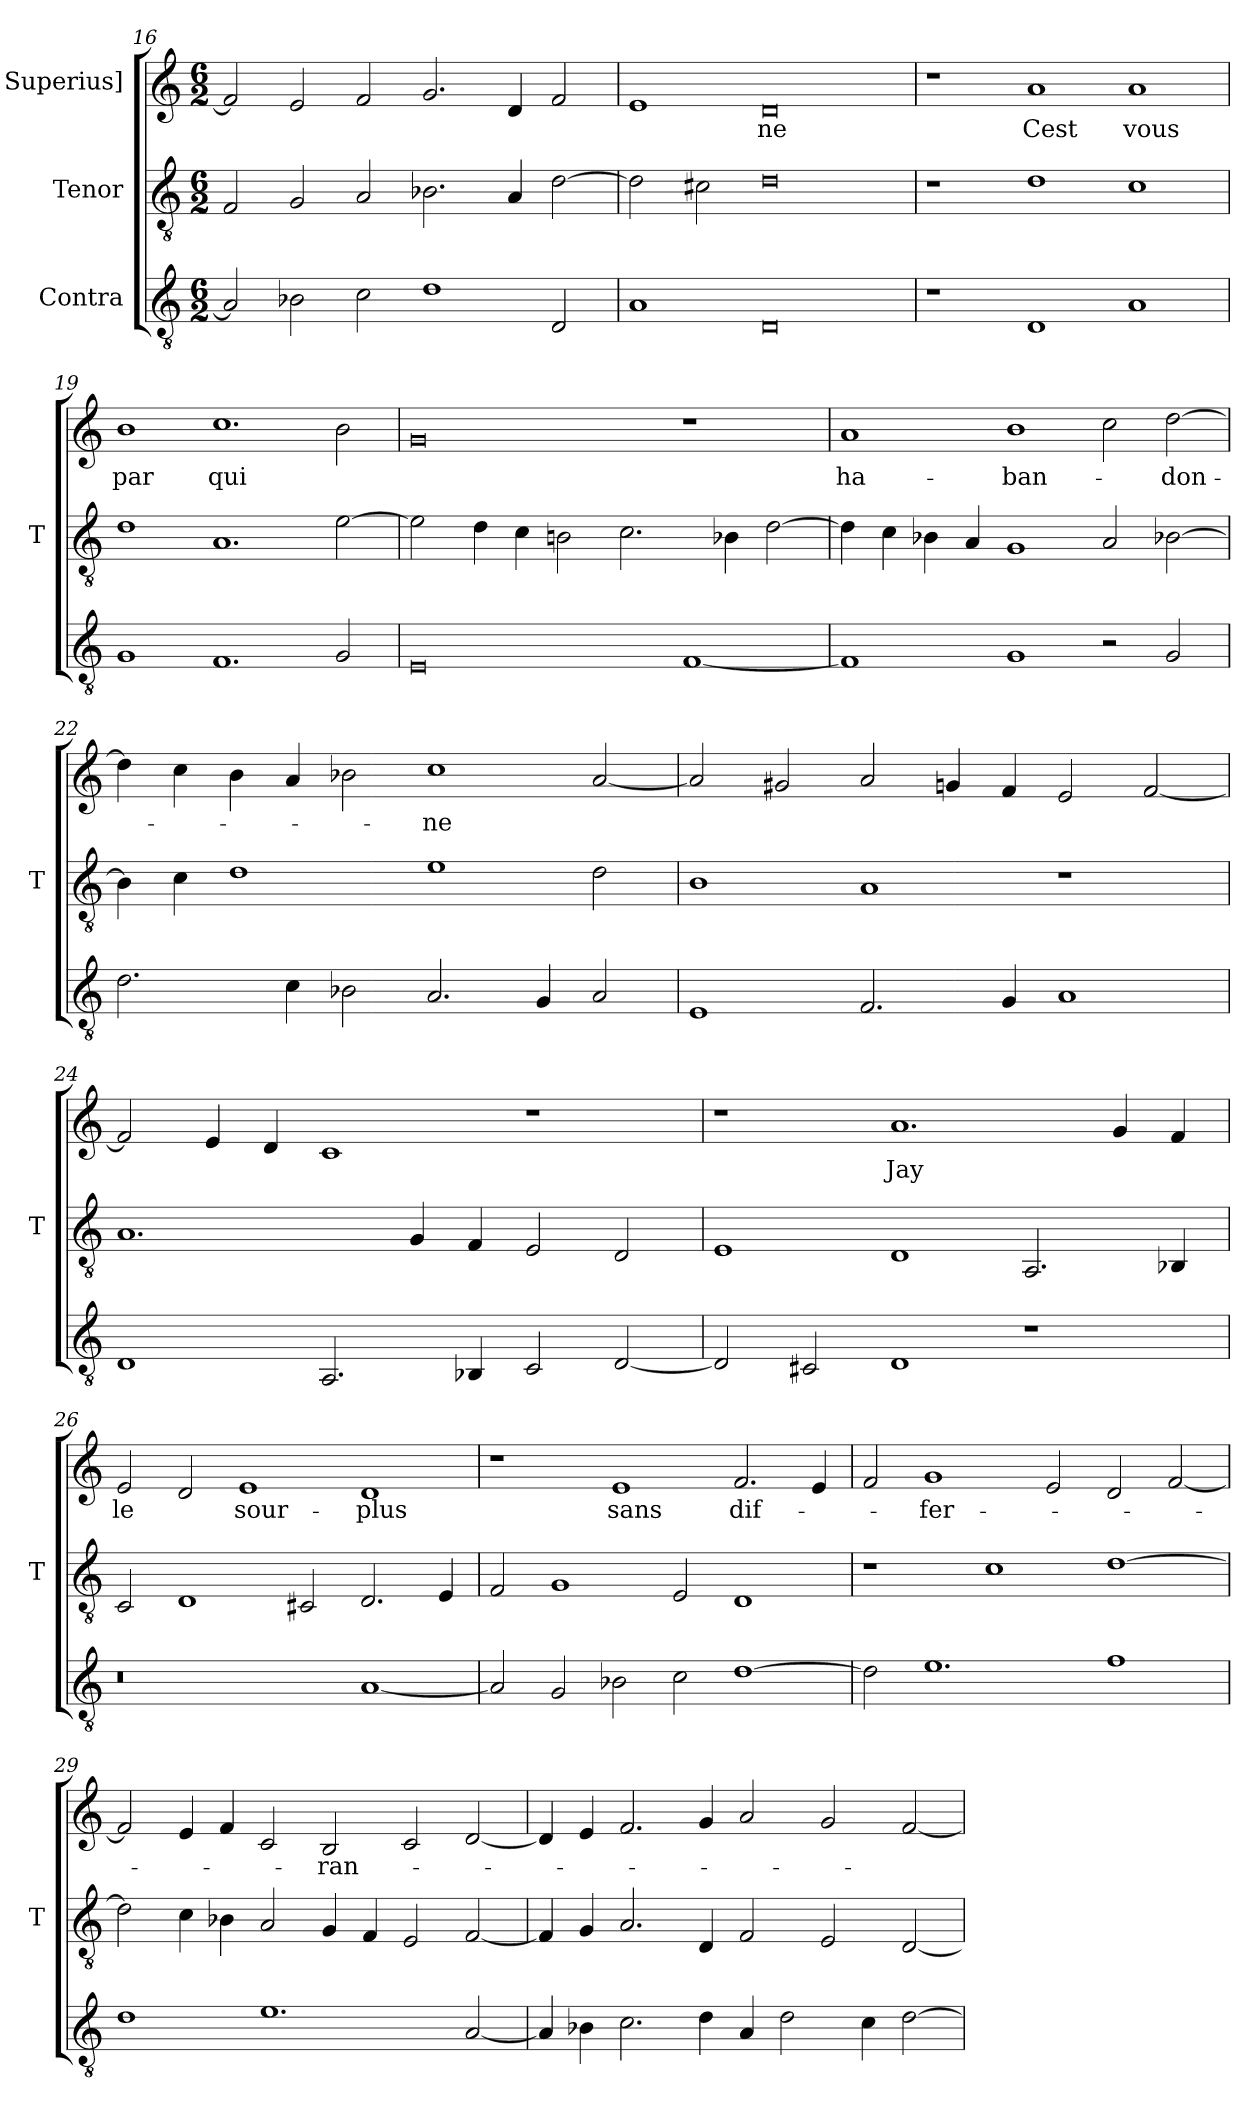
**kern	**kern	**kern	**text
*part3	*part2	*part1	*part1
*staff3	*staff2	*staff1	*staff1
*I"Contra	*I"Tenor	*I"Superius]	*
*	*I'T	*	*
*clefGv2	*clefGv2	*clefG2	*
*M6/2	*M6/2	*M6/2	*
=16	=16	=16	=16
2A]	2F	2f]	.
2B-X	2G	2e	.
2c	2A	2f	.
1d	2.B-X	2.g	.
.	4A	4d	.
2D	[2d	2f	.
=17	=17	=17	=17
1A	2d]	1e	.
.	2c#X	.	.
0D	0d	0d	-ne
=18	=18	=18	=18
1r	1r	1r	.
1D	1d	1a	-Cest
1A	1c	1a	-vous
=19	=19	=19	=19
1G	1d	1b	-par
1.F	1.A	1.cc	-qui
2G	[2e	2b	.
=20	=20	=20	=20
0E	2e]	0g	.
.	4d	.	.
.	4c	.	.
.	2Bn	.	.
.	2.c	.	.
[1F	.	1r	.
.	4B-X	.	.
.	[2d	.	.
=21	=21	=21	=21
1F]	4d]	1a	ha-
.	4c	.	.
.	4B-X	.	.
.	4A	.	.
1G	1G	1b	-ban-
2r	2A	2cc	.
2G	[2B-X	[2dd	-don-
=22	=22	=22	=22
2.d	4B-]	4dd]	.
.	4c	4cc	.
.	1d	4b	.
4c	.	4a	.
2B-X	.	2b-X	.
2.A	1e	1cc	-ne
4G	.	.	.
2A	2d	[2a	.
=23	=23	=23	=23
1E	1B	2a]	.
.	.	2g#X	.
2.F	1A	2a	.
.	.	4g	.
4G	.	4f	.
1A	1r	2e	.
.	.	[2f	.
=24	=24	=24	=24
1D	1.A	2f]	.
.	.	4e	.
.	.	4d	.
2.AA	.	1c	.
.	4G	.	.
4BB-X	4F	.	.
2C	2E	1r	.
[2D	2D	.	.
=25	=25	=25	=25
2D]	1E	1r	.
2C#X	.	.	.
1D	1D	1.a	-Jay
1r	2.AA	.	.
.	.	4g	.
.	4BB-X	4f	.
=26	=26	=26	=26
0r	2C	2e	-le
.	1D	2d	.
.	.	1e	sour-
.	2C#X	.	.
[1A	2.D	1d	-plus
.	4E	.	.
=27	=27	=27	=27
2A]	2F	1r	.
2G	1G	.	.
2B-X	.	1e	-sans
2c	2E	.	.
[1d	1D	2.f	dif-
.	.	4e	.
=28	=28	=28	=28
2d]	1r	2f	.
1.e	.	1g	-fer-
.	1c	.	.
.	.	2e	.
1f	[1d	2d	.
.	.	[2f	.
=29	=29	=29	=29
1d	2d]	2f]	.
.	4c	4e	.
.	4B-X	4f	.
1.e	2A	2c	.
.	4G	2B	-ran-
.	4F	.	.
.	2E	2c	.
[2A	[2F	[2d	.
=30	=30	=30	=30
4A]	4F]	4d]	.
4B-X	4G	4e	.
2.c	2.A	2.f	.
4d	4D	4g	.
4A	2F	2a	.
2d	.	.	.
.	2E	2g	.
4c	.	.	.
[2d	[2D	[2f	.
=	=	=	=
*-	*-	*-	*-
